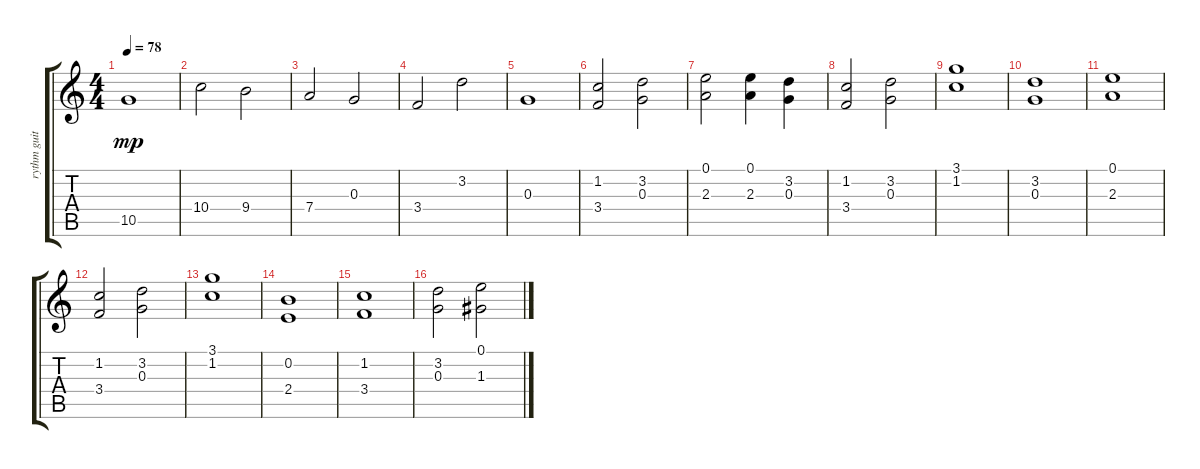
\track ("rythm guitar" "rythm guit") {instrument distortionguitar}
\staff {score tabs}
\tuning (E4 B3 G3 D3 A2 E2) {hide}
\ts (4 4)
\tempo 78
\clef g2
\ks c
10.5.1{dy mp} |
10.4.2 9.4.2 |
7.4.2 0.3.2 |
3.4.2 3.2.2 |
0.3.1 |
(1.2 3.4).2 (3.2 0.3).2 |
(0.1 2.3).2 (0.1 2.3).4 (3.2 0.3).4 |
(1.2 3.4).2 (3.2 0.3).2 |
(3.1 1.2).1 |
(3.2 0.3).1 |
(0.1 2.3).1 |
(1.2 3.4).2 (3.2 0.3).2 |
(3.1 1.2).1 |
(0.2 2.4).1 |
(1.2 3.4).1 |
(3.2 0.3).2 (0.1 1.3).2
